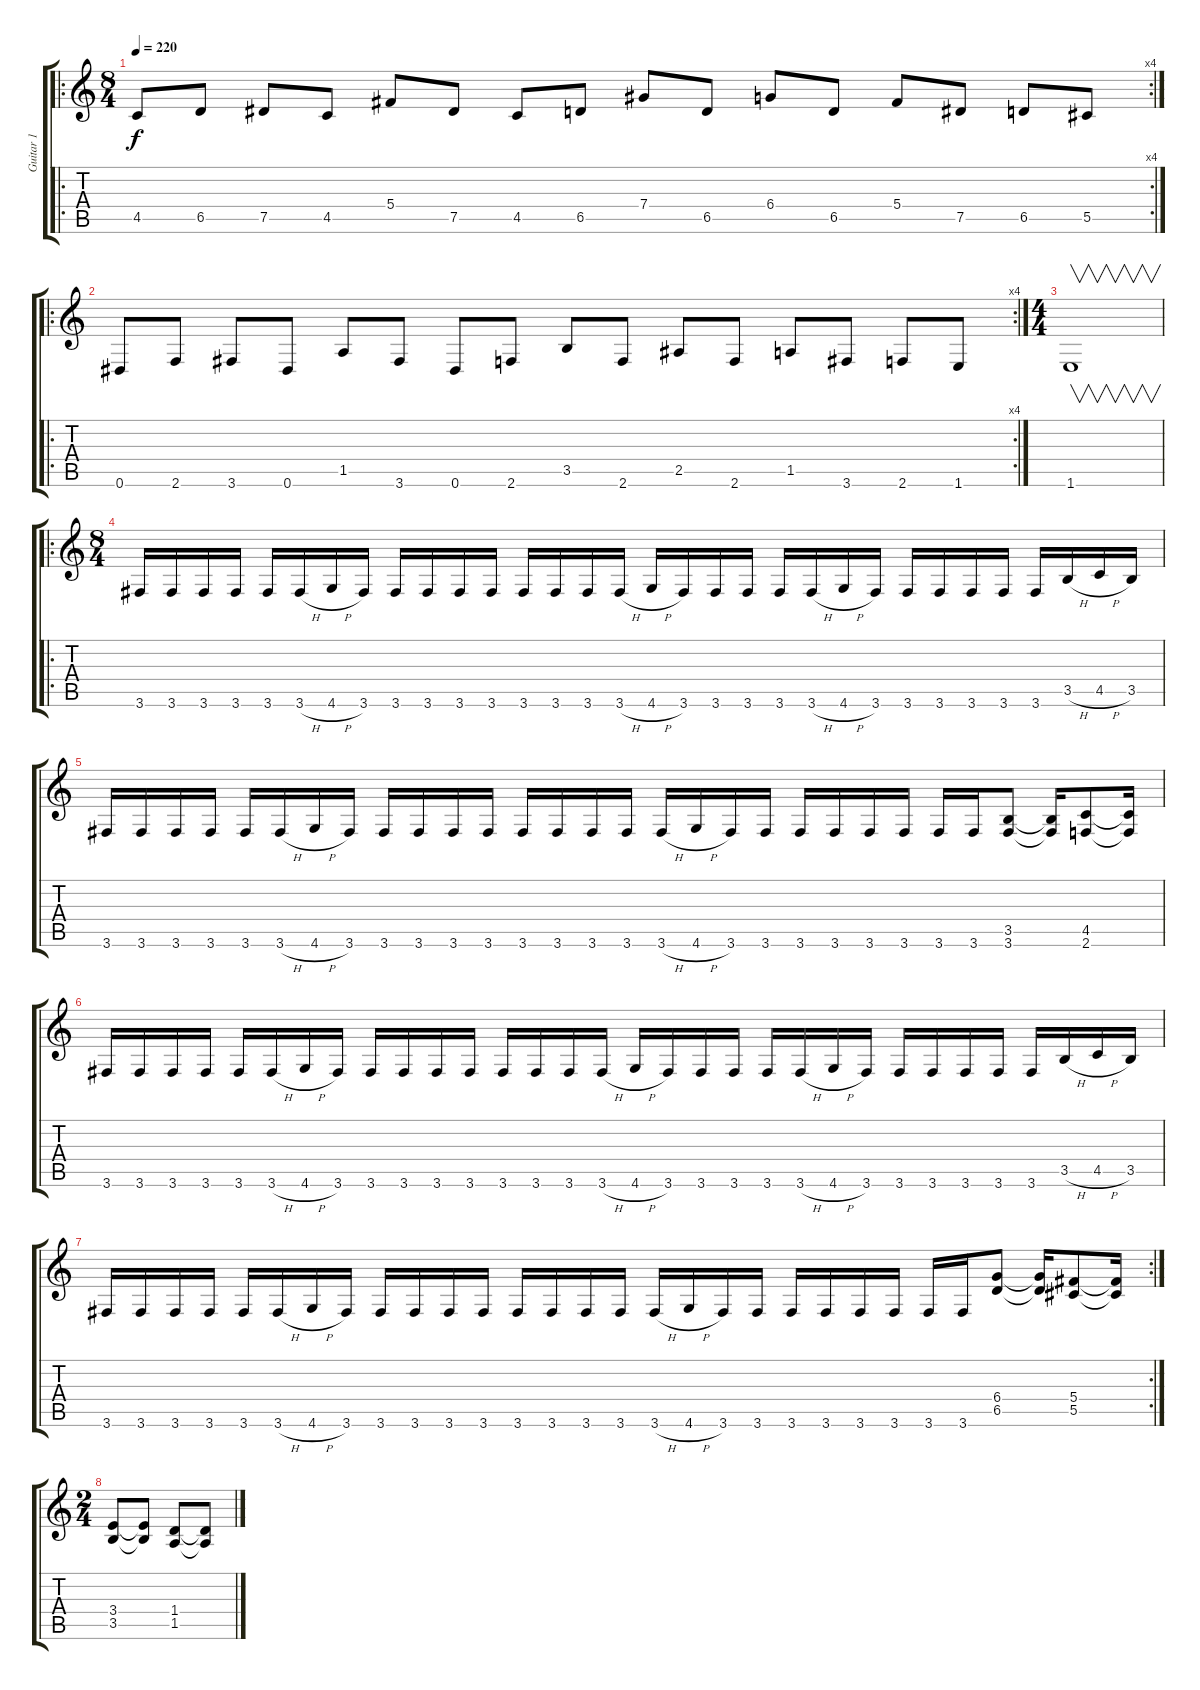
\track ("Guitar 1" "Guitar 1") {instrument distortionguitar}
\staff {score tabs}
\tuning (Eb4 Bb3 Gb3 Db3 Ab2 Eb2) {hide}
\ro
\rc 4
\ts (8 4)
\tempo 220
\clef g2
\ks c
4.5.8{dy f instrument distortionguitar} 6.5.8 7.5.8 4.5.8 5.4.8 7.5.8 4.5.8 6.5.8 7.4.8 6.5.8 6.4.8 6.5.8 5.4.8 7.5.8 6.5.8 5.5.8 |
\ro
\rc 4
0.6.8 2.6.8 3.6.8 0.6.8 1.5.8 3.6.8 0.6.8 2.6.8 3.5.8 2.6.8 2.5.8 2.6.8 1.5.8 3.6.8 2.6.8 1.6.8 |
\ts (4 4)
1.6.1{v} |
\ro
\ts (8 4)
3.6.16 3.6.16 3.6.16 3.6.16 3.6.16 3.6{h}.16 4.6{h}.16 3.6.16 3.6.16 3.6.16 3.6.16 3.6.16 3.6.16 3.6.16 3.6.16 3.6{h}.16 4.6{h}.16 3.6.16 3.6.16 3.6.16 3.6.16 3.6{h}.16 4.6{h}.16 3.6.16 3.6.16 3.6.16 3.6.16 3.6.16 3.6.16 3.5{h}.16 4.5{h}.16 3.5.16 |
3.6.16 3.6.16 3.6.16 3.6.16 3.6.16 3.6{h}.16 4.6{h}.16 3.6.16 3.6.16 3.6.16 3.6.16 3.6.16 3.6.16 3.6.16 3.6.16 3.6.16 3.6{h}.16 4.6{h}.16 3.6.16 3.6.16 3.6.16 3.6.16 3.6.16 3.6.16 3.6.16 3.6.16 (3.5 3.6).8 (3.5{t} 3.6{t}).16 (4.5 2.6).8 (4.5{t} 2.6{t}).16 |
3.6.16 3.6.16 3.6.16 3.6.16 3.6.16 3.6{h}.16 4.6{h}.16 3.6.16 3.6.16 3.6.16 3.6.16 3.6.16 3.6.16 3.6.16 3.6.16 3.6{h}.16 4.6{h}.16 3.6.16 3.6.16 3.6.16 3.6.16 3.6{h}.16 4.6{h}.16 3.6.16 3.6.16 3.6.16 3.6.16 3.6.16 3.6.16 3.5{h}.16 4.5{h}.16 3.5.16 |
\rc 2
3.6.16 3.6.16 3.6.16 3.6.16 3.6.16 3.6{h}.16 4.6{h}.16 3.6.16 3.6.16 3.6.16 3.6.16 3.6.16 3.6.16 3.6.16 3.6.16 3.6.16 3.6{h}.16 4.6{h}.16 3.6.16 3.6.16 3.6.16 3.6.16 3.6.16 3.6.16 3.6.16 3.6.16 (6.4 6.5).8 (6.4{t} 6.5{t}).16 (5.4 5.5).8 (5.4{t} 5.5{t}).16 |
\ts (2 4)
(3.4 3.5).8 (3.4{t} 3.5{t}).8 (1.4 1.5).8 (1.4{t} 1.5{t}).8
